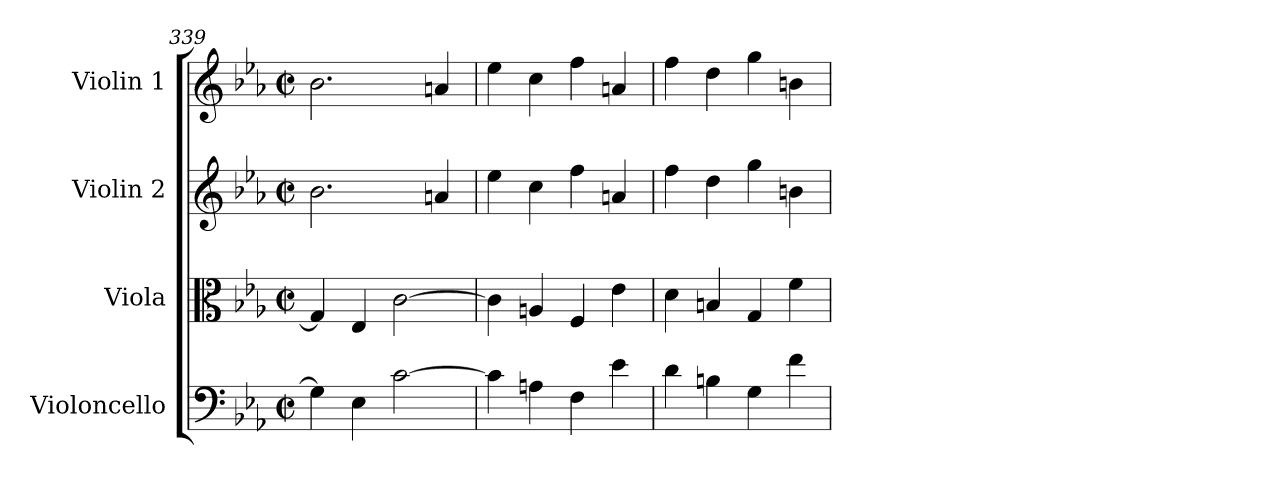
**kern	**kern	**kern	**kern
*part4	*part3	*part2	*part1
*staff4	*staff3	*staff2	*staff1
*I"Violoncello	*I"Viola	*I"Violin 2	*I"Violin 1
*I'Vc	*I'Vla	*I'Vln	*I'Vln
*clefF4	*clefC3	*clefG2	*clefG2
*k[b-e-a-]	*k[b-e-a-]	*k[b-e-a-]	*k[b-e-a-]
*M2/2	*M2/2	*M2/2	*M2/2
*met(c|)	*met(c|)	*met(c|)	*met(c|)
=339	=339	=339	=339
4G\]	4G/]	2.b-\	2.b-\
4E-\	4E-/	.	.
[2c\	[2c\	.	.
.	.	4an/	4an/
=340	=340	=340	=340
4c\]	4c\]	4ee-\	4ee-\
4An\	4An/	4cc\	4cc\
4F\	4F/	4ff\	4ff\
4e-\	4e-\	4an/	4an/
=341	=341	=341	=341
4d\	4d\	4ff\	4ff\
4Bn\	4Bn/	4dd\	4dd\
4G\	4G/	4gg\	4gg\
4f\	4f\	4bn\	4bn\
=	=	=	=
*-	*-	*-	*-
